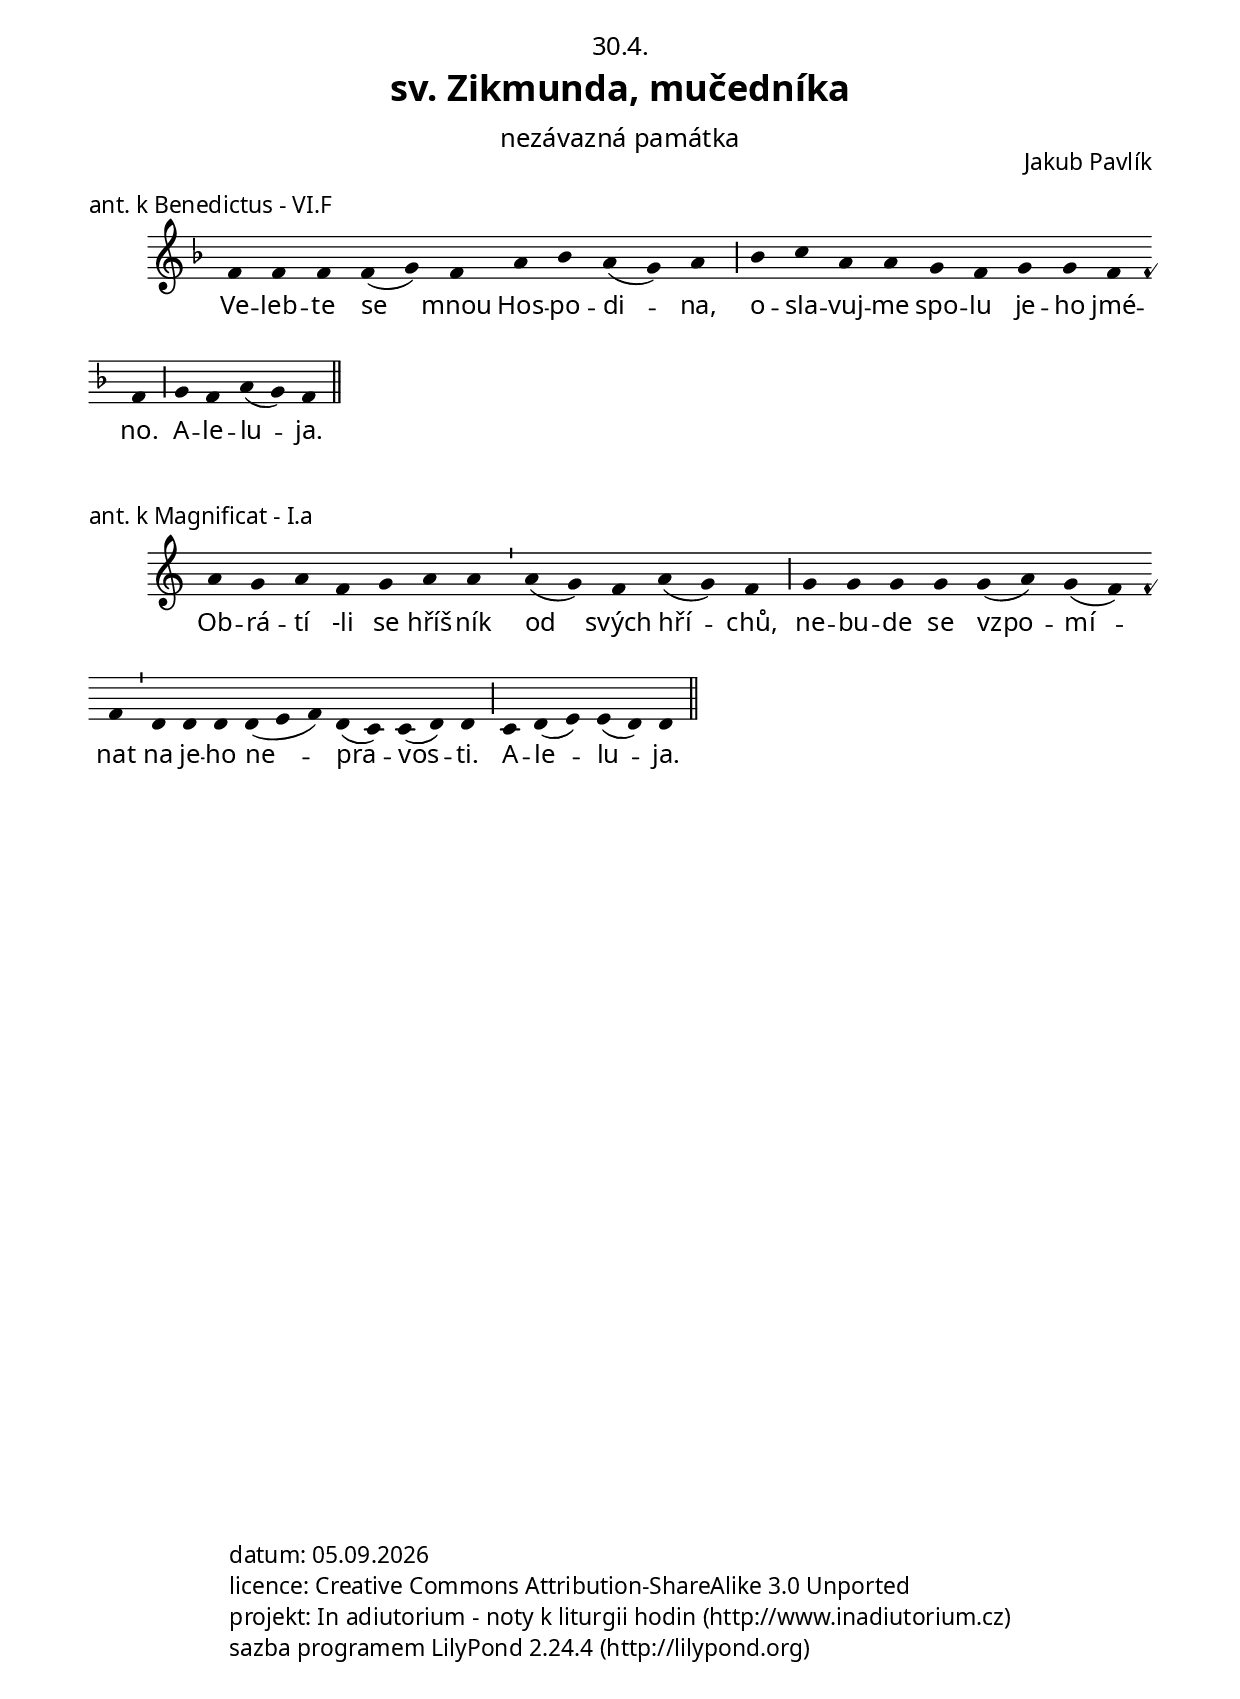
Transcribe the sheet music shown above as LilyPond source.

\version "2.17.5"

\include "../spolecne.ly"

\header {
  title = \markup\titleSvatek 
            "sv. Zikmunda, mučedníka" 
            "nezávazná památka"
            30.4.
  composer = "Jakub Pavlík"
}

\score {
  \relative c' {
    \key f \major
    \choralniRezim
    f4 f f f( g) f a bes a( g) a \barMaior
    bes c a a g f g g f f \barMaior
    g f a( g) f \barFinalis
  }
  \addlyrics {
    Ve -- leb -- te se mnou Hos -- po -- di -- na,
    o -- sla -- vuj -- me spo -- lu je -- ho jmé -- no.
    A -- le -- lu -- ja.
  }
  \header {
    quid = "ant. k Benedictus"
    modus = "VI"
    differentia = "F" 
    psalmus = ""
    id = ""
    piece = \markup {\sestavTitulekBezZalmu}
  }
}

\score {
  \relative c'' {
    \choralniRezim
    a4 g a f g a a \barMin a( g) f a( g) f \barMaior
    g g g g g( a) g( f) f \barMin
    d d d d( e f) d( c) c( d) d \barMaior
    c d( e) e( d) d \barFinalis
  }
  \addlyrics {
    Ob -- rá -- tí -li se hříš -- ník od svých hří -- chů,
    ne -- bu -- de se vzpo -- mí -- nat
    na je -- ho ne -- pra -- vos -- ti.
    A -- le -- lu -- ja.
  }
  \header {
    quid = "ant. k Magnificat"
    modus = "I"
    differentia = "a" 
    psalmus = ""
    id = ""
    piece = \markup {\sestavTitulekBezZalmu}
  }
}